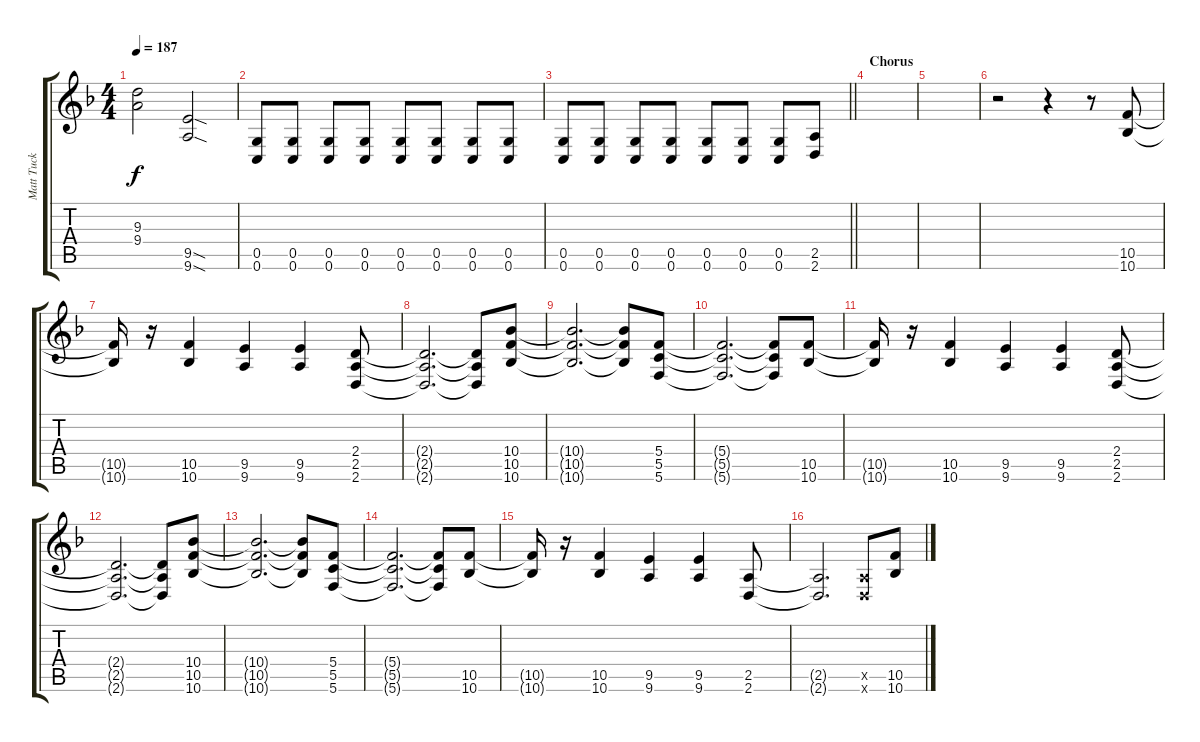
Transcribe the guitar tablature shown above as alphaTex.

\track ("Matt Tuck" "Matt Tuck") {instrument distortionguitar}
\staff {score tabs}
\tuning (D4 A3 F3 C3 G2 C2) {hide}
\ts (4 4)
\tempo 187
\clef g2
\ks dminor
(9.3{t} 9.4{t}).2{dy f} (9.5{sod} 9.6{sod}).2 |
\ks f
(0.5 0.6).8 (0.5 0.6).8 (0.5 0.6).8 (0.5 0.6).8 (0.5 0.6).8 (0.5 0.6).8 (0.5 0.6).8 (0.5 0.6).8 |
\barLineRight lightlight
(0.5 0.6).8 (0.5 0.6).8 (0.5 0.6).8 (0.5 0.6).8 (0.5 0.6).8 (0.5 0.6).8 (0.5 0.6).8 (2.5 2.6).8 |
\section ("" "Chorus")
|
|
r.2 r.4 r.8 (10.5 10.6).8 |
(10.5{t} 10.6{t}).16 r.16 (10.5 10.6).4 (9.5 9.6).4 (9.5 9.6).4 (2.4 2.5 2.6).8 |
(2.4{t} 2.5{t} 2.6{t}).2{d} (2.4{t} 2.5{t} 2.6{t}).8 (10.4 10.5 10.6).8 |
(10.4{t} 10.5{t} 10.6{t}).2{d} (10.4{t} 10.5{t} 10.6{t}).8 (5.4 5.5 5.6).8 |
(5.4{t} 5.5{t} 5.6{t}).2{d} (5.4{t} 5.5{t} 5.6{t}).8 (10.5 10.6).8 |
(10.5{t} 10.6{t}).16 r.16 (10.5 10.6).4 (9.5 9.6).4 (9.5 9.6).4 (2.4 2.5 2.6).8 |
(2.4{t} 2.5{t} 2.6{t}).2{d} (2.4{t} 2.5{t} 2.6{t}).8 (10.4 10.5 10.6).8 |
(10.4{t} 10.5{t} 10.6{t}).2{d} (10.4{t} 10.5{t} 10.6{t}).8 (5.4 5.5 5.6).8 |
(5.4{t} 5.5{t} 5.6{t}).2{d} (5.4{t} 5.5{t} 5.6{t}).8 (10.5 10.6).8 |
(10.5{t} 10.6{t}).16 r.16 (10.5 10.6).4 (9.5 9.6).4 (9.5 9.6).4 (2.5 2.6).8 |
(2.5{t} 2.6{t}).2{d} (2.5{x} 2.6{x}).8 (10.5 10.6).8
